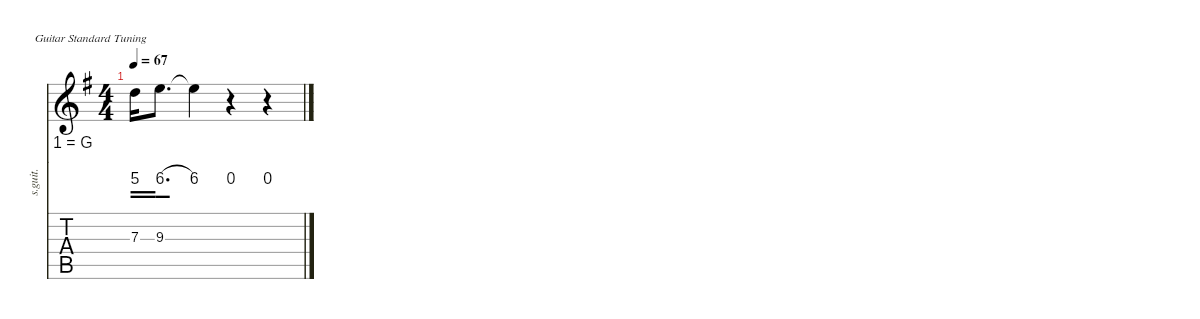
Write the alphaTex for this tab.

\defaultSystemsLayout 4
\hideDynamics
\bracketExtendMode nobrackets
\track ("Steel Guitar" "s.guit.") {defaultSystemsLayout 4 instrument acousticguitarsteel}
\staff {score tabs numbered}
\tuning (E4 B3 G3 D3 A2 E2)
\ts (4 4)
\tempo 67
\clef g2
\ks g
7.3{acc forcenatural}.16{dy mf beam Down} 9.3{acc forcenatural}.8{d beam Down} 9.3{t acc forcenatural}.4{beam Down} r.4{beam Down} r.4{beam Down}
